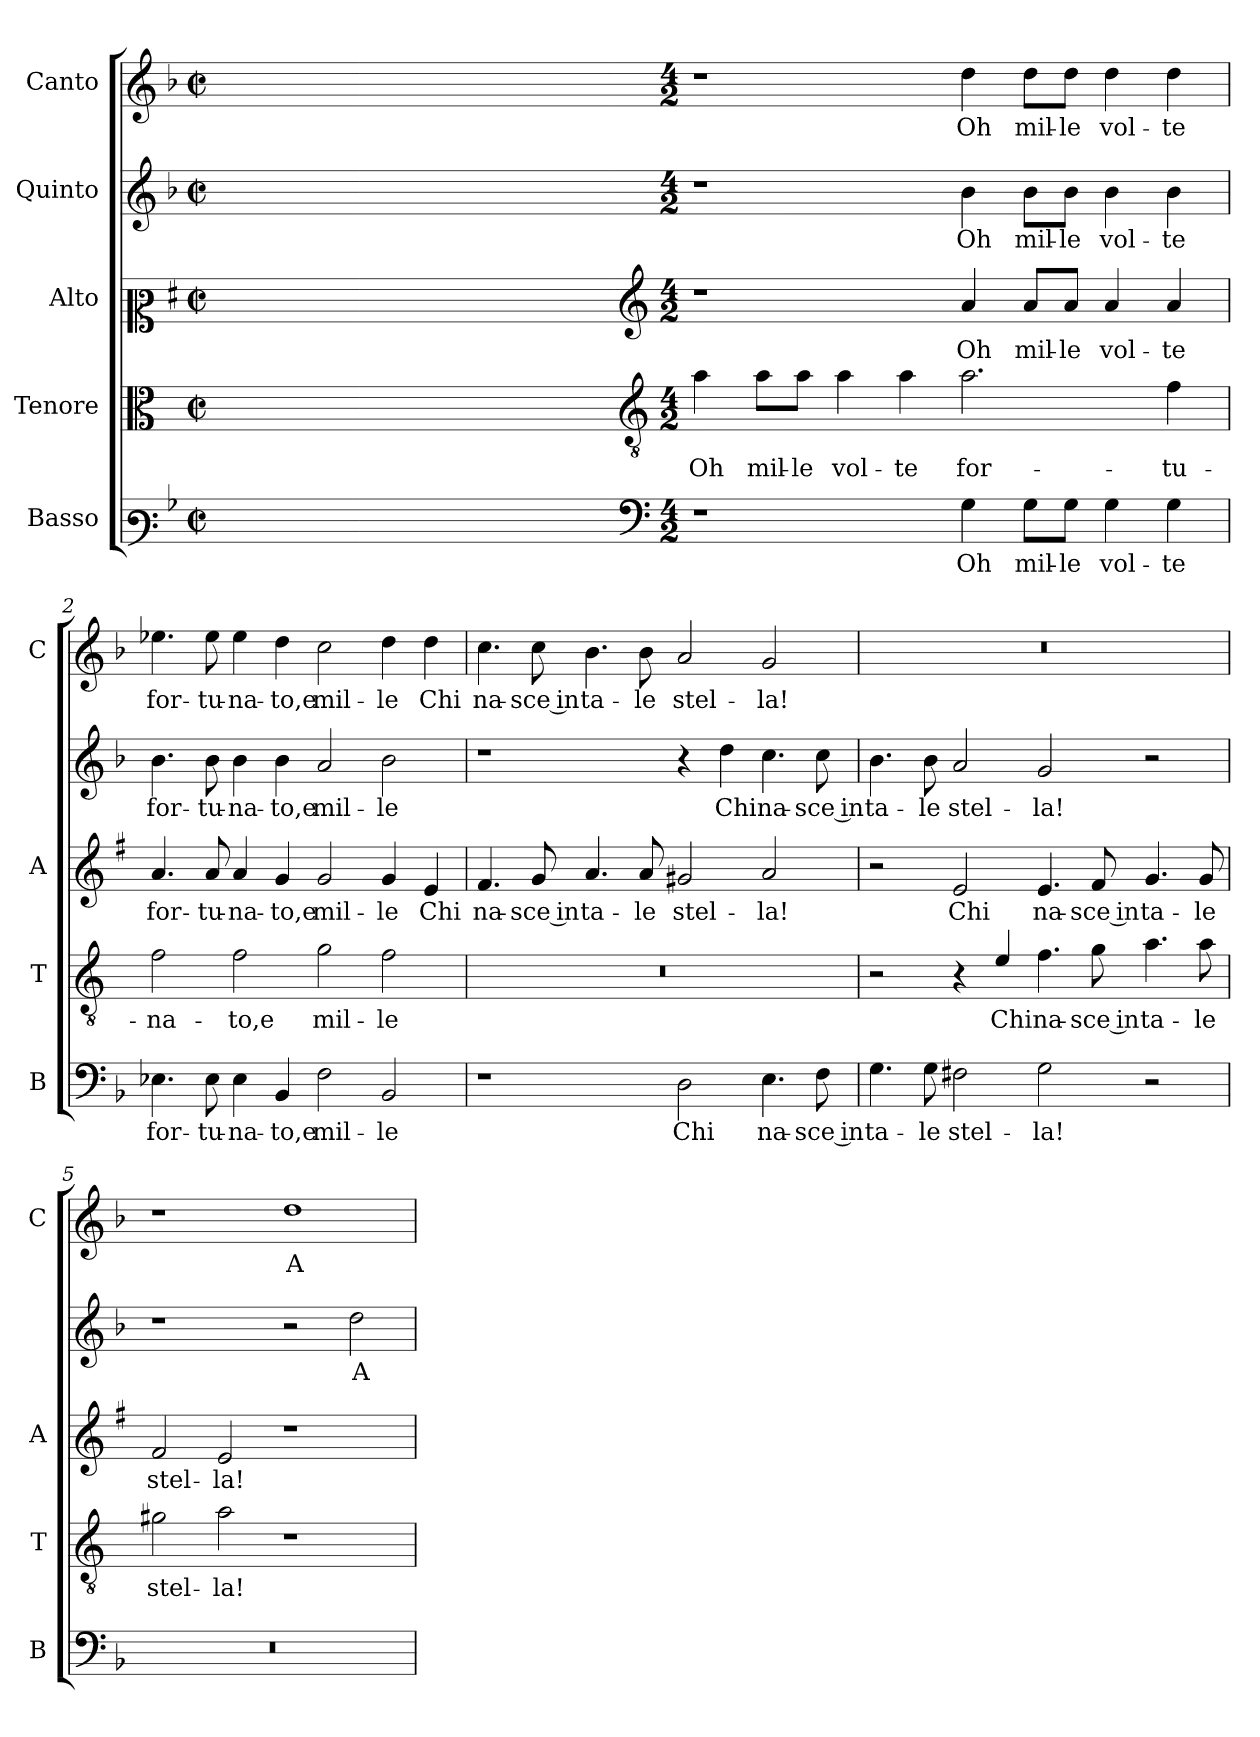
**kern	**text	**kern	**text	**kern	**text	**kern	**text	**kern	**text
*part5	*part5	*part4	*part4	*part3	*part3	*part2	*part2	*part1	*part1
*staff5	*staff5	*staff4	*staff4	*staff3	*staff3	*staff2	*staff2	*staff1	*staff1
*I"Basso	*	*I"Tenore	*	*I"Alto	*	*I"Quinto	*	*I"Canto	*
*I'B	*	*I'T	*	*I'A	*	*	*	*I'C	*
*clefF3	*	*clefC3	*	*clefC2	*	*clefG2	*	*clefG2	*
*	*	*ITrd4c7	*	*ITrd1c2	*	*	*	*	*
*k[b-]	*	*k[b-]	*	*k[b-]	*	*k[b-]	*	*k[b-]	*
*F:	*	*F:	*	*F:	*	*F:	*	*F:	*
*M2/2	*	*M2/2	*	*M2/2	*	*M2/2	*	*M2/2	*
*met(c|)	*	*met(c|)	*	*met(c|)	*	*met(c|)	*	*met(c|)	*
=	=	=	=	=	=	=	=	=	=
1ryy	.	1ryy	.	1ryy	.	1ryy	.	1ryy	.
=1X-	=1X-	=1X-	=1X-	=1X-	=1X-	=1X-	=1X-	=1X-	=1X-
4ryy	.	4ryy	.	4ryy	.	4ryy	.	4ryy	.
4ryy	.	4ryy	.	4ryy	.	4ryy	.	4ryy	.
4ryy	.	4ryy	.	4ryy	.	4ryy	.	4ryy	.
4ryy	.	4ryy	.	4ryy	.	4ryy	.	4ryy	.
=1-	=1-	=1-	=1-	=1-	=1-	=1-	=1-	=1-	=1-
*clefF4	*	*clefGv2	*	*clefG2	*	*	*	*	*
*M4/2	*	*M4/2	*	*M4/2	*	*M4/2	*	*M4/2	*
!	!	!	!LO:LY:b	!	!	!	!	!	!
1r	.	4d\	Oh	1r	.	1r	.	1r	.
!	!	!	!LO:LY:b	!	!	!	!	!	!
.	.	8d\L	mil-	.	.	.	.	.	.
!	!	!	!LO:LY:b	!	!	!	!	!	!
.	.	8d\J	-le	.	.	.	.	.	.
!	!	!	!LO:LY:b	!	!	!	!	!	!
.	.	4d\	vol-	.	.	.	.	.	.
!	!	!	!LO:LY:b	!	!	!	!	!	!
.	.	4d\	-te	.	.	.	.	.	.
!	!LO:LY:b	!	!LO:LY:b	!	!LO:LY:b	!	!LO:LY:b	!	!LO:LY:b
4G\	Oh	2.d\	for-	4g/	Oh	4b-\	Oh	4dd\	Oh
!	!LO:LY:b	!	!	!	!LO:LY:b	!	!LO:LY:b	!	!LO:LY:b
8G\L	mil-	.	.	8g/L	mil-	8b-\L	mil-	8dd\L	mil-
!	!LO:LY:b	!	!	!	!LO:LY:b	!	!LO:LY:b	!	!LO:LY:b
8G\J	-le	.	.	8g/J	-le	8b-\J	-le	8dd\J	-le
!	!LO:LY:b	!	!	!	!LO:LY:b	!	!LO:LY:b	!	!LO:LY:b
4G\	vol-	.	.	4g/	vol-	4b-\	vol-	4dd\	vol-
!	!LO:LY:b	!	!LO:LY:b	!	!LO:LY:b	!	!LO:LY:b	!	!LO:LY:b
4G\	-te	4B-\	-tu-	4g/	-te	4b-\	-te	4dd\	-te
=2	=2	=2	=2	=2	=2	=2	=2	=2	=2
!	!LO:LY:b	!	!LO:LY:b	!	!LO:LY:b	!	!LO:LY:b	!	!LO:LY:b
4.E-X\	for-	2B-\	-na-	4.g/	for-	4.b-\	for-	4.ee-X\	for-
!	!LO:LY:b	!	!	!	!LO:LY:b	!	!LO:LY:b	!	!LO:LY:b
8E-\	-tu-	.	.	8g/	-tu-	8b-\	-tu-	8ee-\	-tu-
!	!LO:LY:b	!	!LO:LY:b	!	!LO:LY:b	!	!LO:LY:b	!	!LO:LY:b
4E-\	-na-	2B-\	-to,e	4g/	-na-	4b-\	-na-	4ee-\	-na-
!	!LO:LY:b	!	!	!	!LO:LY:b	!	!LO:LY:b	!	!LO:LY:b
4BB-/	-to,e	.	.	4f/	-to,e	4b-\	-to,e	4dd\	-to,e
!	!LO:LY:b	!	!LO:LY:b	!	!LO:LY:b	!	!LO:LY:b	!	!LO:LY:b
2F\	mil-	2c\	mil-	2f/	mil-	2a/	mil-	2cc\	mil-
!	!LO:LY:b	!	!LO:LY:b	!	!LO:LY:b	!	!LO:LY:b	!	!LO:LY:b
2BB-/	-le	2B-\	-le	4f/	-le	2b-\	-le	4dd\	-le
!	!	!	!	!	!LO:LY:b	!	!	!	!LO:LY:b
.	.	.	.	4d/	Chi	.	.	4dd\	Chi
!!LO:LB:g=z
=3	=3	=3	=3	=3	=3	=3	=3	=3	=3
!	!	!	!	!	!LO:LY:b	!	!	!	!LO:LY:b
1r	.	0r	.	4.e/	na-	1r	.	4.cc\	na-
!	!	!	!	!	!LO:LY:b	!	!	!	!LO:LY:b
.	.	.	.	8f/	-sce in	.	.	8cc\	-sce in
!	!	!	!	!	!LO:LY:b	!	!	!	!LO:LY:b
.	.	.	.	4.g/	ta-	.	.	4.b-\	ta-
!	!	!	!	!	!LO:LY:b	!	!	!	!LO:LY:b
.	.	.	.	8g/	-le	.	.	8b-\	-le
!	!LO:LY:b	!	!	!	!LO:LY:b	!	!	!	!LO:LY:b
2D\	Chi	.	.	2f#X/	stel-	4r	.	2a/	stel-
!	!	!	!	!	!	!	!LO:LY:b	!	!
.	.	.	.	.	.	4dd\	Chi	.	.
!	!LO:LY:b	!	!	!	!LO:LY:b	!	!LO:LY:b	!	!LO:LY:b
4.E\	na-	.	.	2g/	-la!	4.cc\	na-	2g/	-la!
!	!LO:LY:b	!	!	!	!	!	!LO:LY:b	!	!
8F\	-sce in	.	.	.	.	8cc\	-sce in	.	.
=4	=4	=4	=4	=4	=4	=4	=4	=4	=4
!	!LO:LY:b	!	!	!	!	!	!LO:LY:b	!	!
4.G\	ta-	2r	.	2r	.	4.b-\	ta-	0r	.
!	!LO:LY:b	!	!	!	!	!	!LO:LY:b	!	!
8G\	-le	.	.	.	.	8b-\	-le	.	.
!	!LO:LY:b	!	!	!	!LO:LY:b	!	!LO:LY:b	!	!
2F#X\	stel-	4r	.	2d/	Chi	2a/	stel-	.	.
!	!	!	!LO:LY:b	!	!	!	!	!	!
.	.	4A/	Chi	.	.	.	.	.	.
!	!LO:LY:b	!	!LO:LY:b	!	!LO:LY:b	!	!LO:LY:b	!	!
2G\	-la!	4.B-\	na-	4.d/	na-	2g/	-la!	.	.
!	!	!	!LO:LY:b	!	!LO:LY:b	!	!	!	!
.	.	8c\	-sce in	8e/	-sce in	.	.	.	.
!	!	!	!LO:LY:b	!	!LO:LY:b	!	!	!	!
2r	.	4.d\	ta-	4.f/	ta-	2r	.	.	.
!	!	!	!LO:LY:b	!	!LO:LY:b	!	!	!	!
.	.	8d\	-le	8f/	-le	.	.	.	.
=5	=5	=5	=5	=5	=5	=5	=5	=5	=5
!	!	!	!LO:LY:b	!	!LO:LY:b	!	!	!	!
0r	.	2c#X\	stel-	2e/	stel-	1r	.	1r	.
!	!	!	!LO:LY:b	!	!LO:LY:b	!	!	!	!
.	.	2d\	-la!	2d/	-la!	.	.	.	.
!	!	!	!	!	!	!	!	!	!LO:LY:b
.	.	1r	.	1r	.	2r	.	1dd	A-
!	!	!	!	!	!	!	!LO:LY:b	!	!
.	.	.	.	.	.	2dd\	A-	.	.
=	=	=	=	=	=	=	=	=	=
*-	*-	*-	*-	*-	*-	*-	*-	*-	*-
